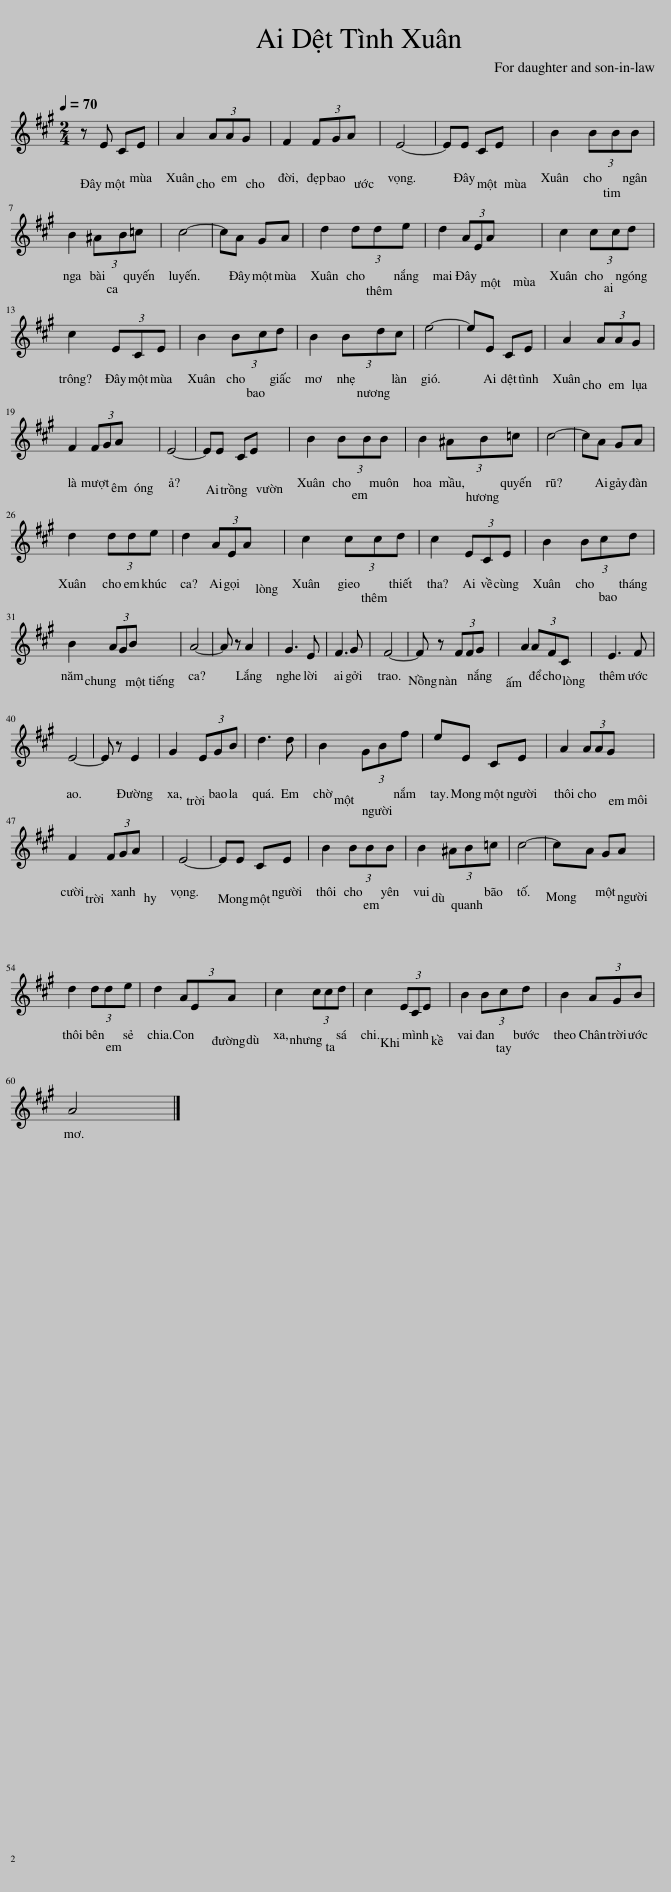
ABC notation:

X:1
L:1/8
Q:1/4=70
M:2/4
I:linebreak $
K:A
V:1 treble
V:1
 z E CE | A2 (3AAG | F2 (3FGA | E4- | EE CE | %5
 B2 (3BBB |$ B2 (3^AB=c | c4- | cA GA | d2 (3dde | %10
 d2 (3AEA | c2 (3ccd |$ c2 (3ECE | B2 (3Bcd | B2 (3Bdc | %15
 e4- | eE CE | A2 (3AAG |$ F2 (3FGA | E4- | %20
 EE CE | B2 (3BBB | B2 (3^AB=c | c4- | cA GA |$ %25
 d2 (3dde | d2 (3AEA | c2 (3ccd | c2 (3ECE | B2 (3Bcd |$ %30
 B2 (3AGB | A4- | A z A2 | G3 E | F3 G | %35
 F4- | F z (3FFG | A2 (3AFC | E3 F |$ E4- | %40
 E z E2 | G2 (3EGB | d3 d | B2 (3GBf | eE CE | %45
 A2 (3AAG |$ F2 (3FGA | E4- | EE CE | B2 (3BBB | %50
 B2 (3^AB=c | c4- | cA GA |$ d2 (3dde | d2 (3AEA | %55
 c2 (3ccd | c2 (3ECE | B2 (3Bcd | B2 (3AGB |$ A4 |] %60
